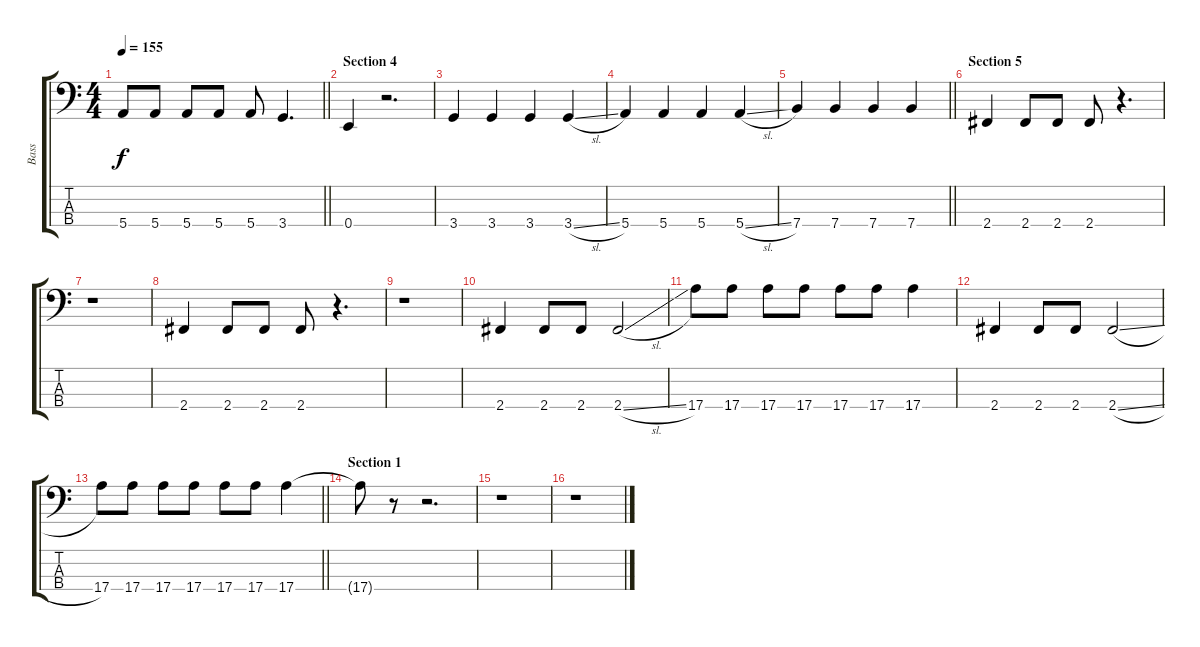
\track ("Bass" "Bass") {instrument electricbassfinger}
\staff {score tabs}
\tuning (G2 D2 A1 E1) {hide}
\ts (4 4)
\tempo 155
\clef f4
\barLineRight lightlight
\ks c
5.4.8{dy f} 5.4.8 5.4.8 5.4.8 5.4.8 3.4.4{d} |
\section ("" "Section 4")
0.4.4 r.2{d} |
3.4.4 3.4.4 3.4.4 3.4{sl}.4 |
5.4.4 5.4.4 5.4.4 5.4{sl}.4 |
\barLineRight lightlight
7.4.4 7.4.4 7.4.4 7.4.4 |
\section ("" "Section 5")
2.4.4 2.4.8 2.4.8 2.4.8 r.4{d} |
r.1 |
2.4.4 2.4.8 2.4.8 2.4.8 r.4{d} |
r.1 |
2.4.4 2.4.8 2.4.8 2.4{sl}.2 |
17.4.8 17.4.8 17.4.8 17.4.8 17.4.8 17.4.8 17.4.4 |
2.4.4 2.4.8 2.4.8 2.4{sl}.2 |
\barLineRight lightlight
17.4.8 17.4.8 17.4.8 17.4.8 17.4.8 17.4.8 17.4.4 |
\section ("" "Section 1")
17.4{t}.8 r.8 r.2{d} |
r.1 |
r.1
